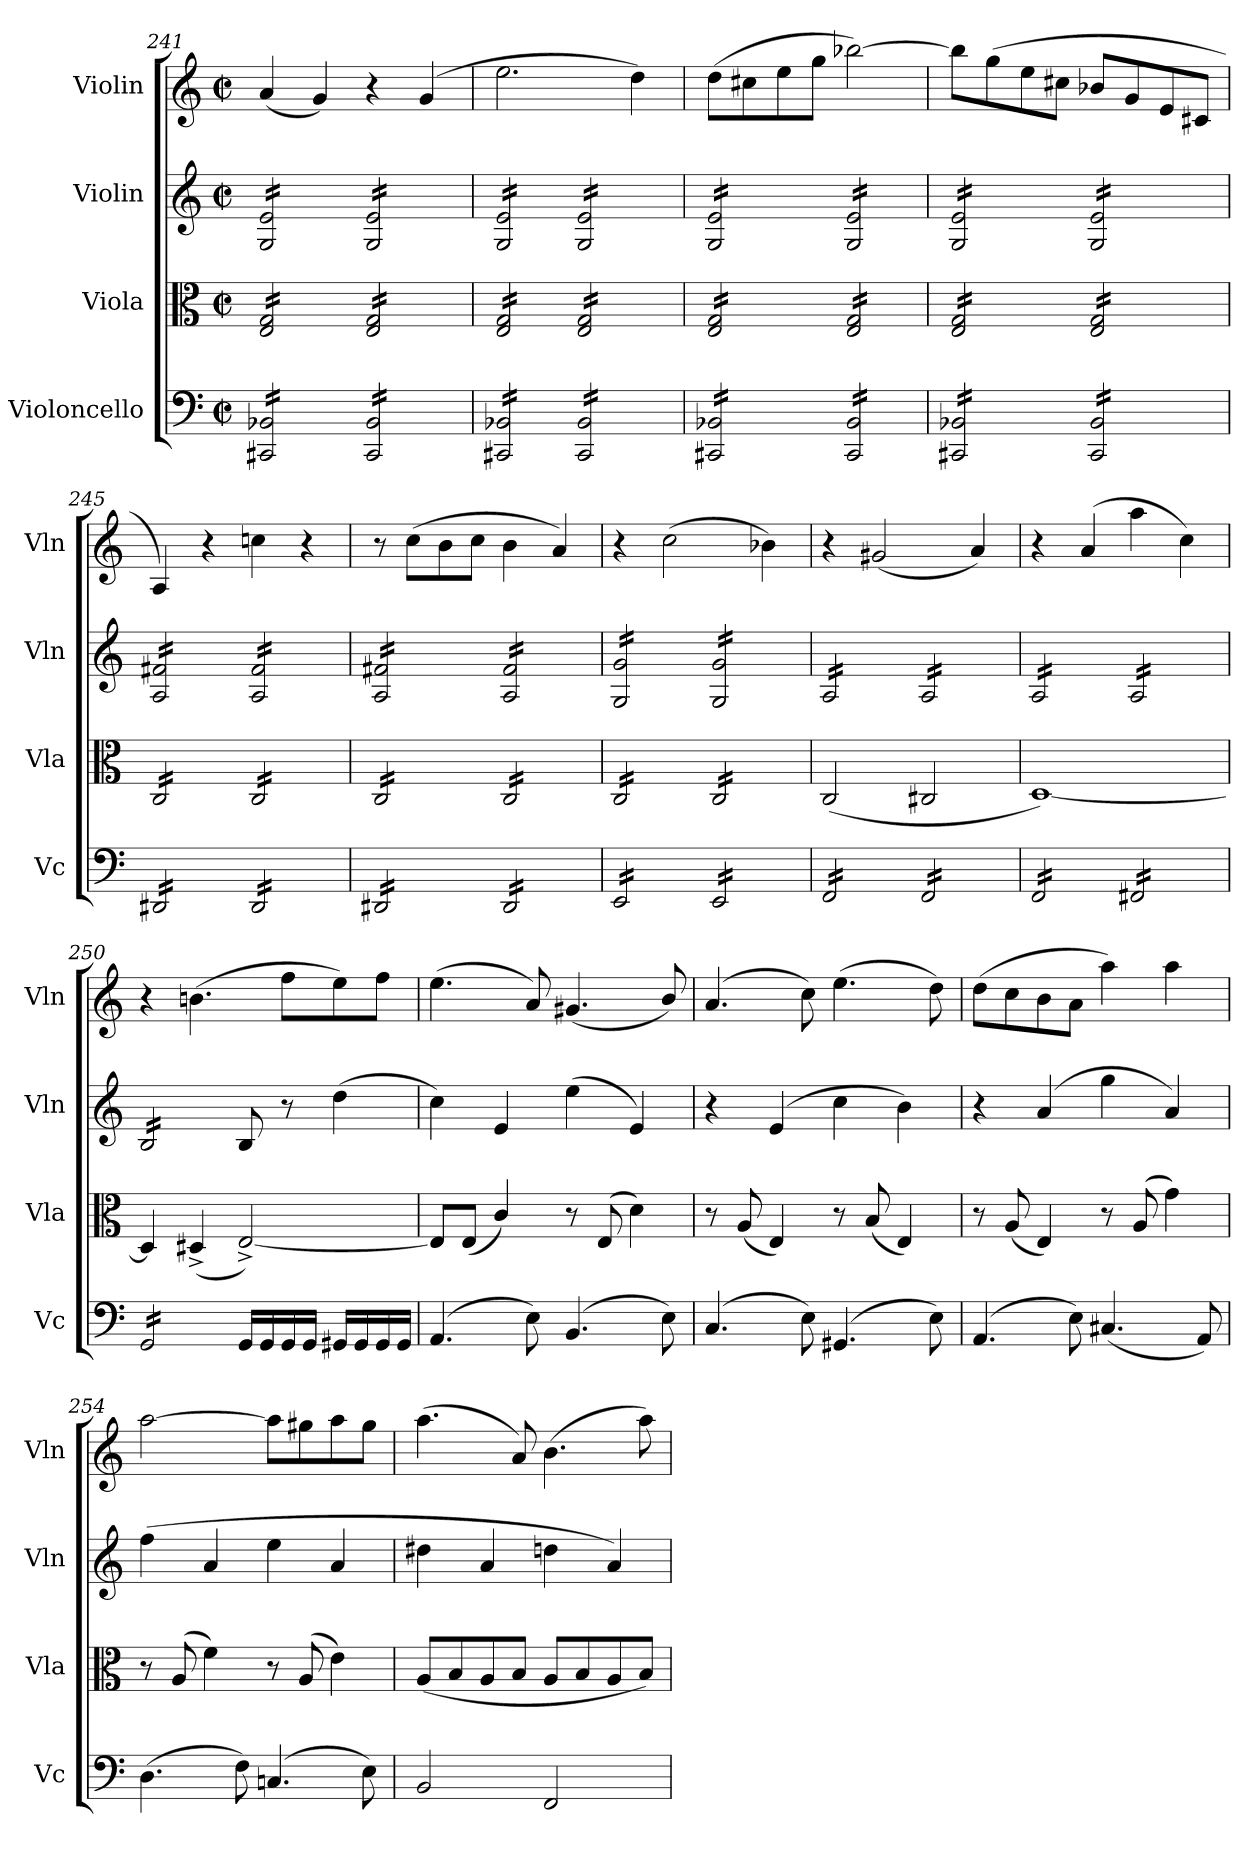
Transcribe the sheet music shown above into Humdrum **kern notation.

**kern	**kern	**kern	**kern
*part4	*part3	*part2	*part1
*staff4	*staff3	*staff2	*staff1
*I"Violoncello	*I"Viola	*I"Violin	*I"Violin
*I'Vc	*I'Vla	*I'Vln	*I'Vln
!!LO:PB:g=z
*clefF4	*clefC3	*clefG2	*clefG2
*k[]	*k[]	*k[]	*k[]
*M2/2	*M2/2	*M2/2	*M2/2
*met(c|)	*met(c|)	*met(c|)	*met(c|)
=241	=241	=241	=241
*tremolo	*	*	*
*	*tremolo	*	*
*	*	*tremolo	*
16CC#X/ 16BB-X/LL	16E/ 16G/LL	16G/ 16e/LL	(4a/
16CC#X/ 16BB-X/	16E/ 16G/	16G/ 16e/	.
16CC#X/ 16BB-X/	16E/ 16G/	16G/ 16e/	.
16CC#X/ 16BB-X/	16E/ 16G/	16G/ 16e/	.
16CC#X/ 16BB-X/	16E/ 16G/	16G/ 16e/	4g/)
16CC#X/ 16BB-X/	16E/ 16G/	16G/ 16e/	.
16CC#X/ 16BB-X/	16E/ 16G/	16G/ 16e/	.
16CC#X/ 16BB-X/JJ	16E/ 16G/JJ	16G/ 16e/JJ	.
16CC#/ 16BB-/LL	16E/ 16G/LL	16G/ 16e/LL	4r
16CC#/ 16BB-/	16E/ 16G/	16G/ 16e/	.
16CC#/ 16BB-/	16E/ 16G/	16G/ 16e/	.
16CC#/ 16BB-/	16E/ 16G/	16G/ 16e/	.
16CC#/ 16BB-/	16E/ 16G/	16G/ 16e/	(>4g/
16CC#/ 16BB-/	16E/ 16G/	16G/ 16e/	.
16CC#/ 16BB-/	16E/ 16G/	16G/ 16e/	.
16CC#/ 16BB-/JJ	16E/ 16G/JJ	16G/ 16e/JJ	.
=242	=242	=242	=242
16CC#X/ 16BB-X/LL	16E/ 16G/LL	16G/ 16e/LL	2.ee\
16CC#X/ 16BB-X/	16E/ 16G/	16G/ 16e/	.
16CC#X/ 16BB-X/	16E/ 16G/	16G/ 16e/	.
16CC#X/ 16BB-X/	16E/ 16G/	16G/ 16e/	.
16CC#X/ 16BB-X/	16E/ 16G/	16G/ 16e/	.
16CC#X/ 16BB-X/	16E/ 16G/	16G/ 16e/	.
16CC#X/ 16BB-X/	16E/ 16G/	16G/ 16e/	.
16CC#X/ 16BB-X/JJ	16E/ 16G/JJ	16G/ 16e/JJ	.
16CC#/ 16BB-/LL	16E/ 16G/LL	16G/ 16e/LL	.
16CC#/ 16BB-/	16E/ 16G/	16G/ 16e/	.
16CC#/ 16BB-/	16E/ 16G/	16G/ 16e/	.
16CC#/ 16BB-/	16E/ 16G/	16G/ 16e/	.
16CC#/ 16BB-/	16E/ 16G/	16G/ 16e/	4dd\)
16CC#/ 16BB-/	16E/ 16G/	16G/ 16e/	.
16CC#/ 16BB-/	16E/ 16G/	16G/ 16e/	.
16CC#/ 16BB-/JJ	16E/ 16G/JJ	16G/ 16e/JJ	.
=243	=243	=243	=243
16CC#X/ 16BB-X/LL	16E/ 16G/LL	16G/ 16e/LL	(8dd\L
16CC#X/ 16BB-X/	16E/ 16G/	16G/ 16e/	.
16CC#X/ 16BB-X/	16E/ 16G/	16G/ 16e/	8cc#X\
16CC#X/ 16BB-X/	16E/ 16G/	16G/ 16e/	.
16CC#X/ 16BB-X/	16E/ 16G/	16G/ 16e/	8ee\
16CC#X/ 16BB-X/	16E/ 16G/	16G/ 16e/	.
16CC#X/ 16BB-X/	16E/ 16G/	16G/ 16e/	8gg\J
16CC#X/ 16BB-X/JJ	16E/ 16G/JJ	16G/ 16e/JJ	.
16CC#/ 16BB-/LL	16E/ 16G/LL	16G/ 16e/LL	[2bb-X\)
16CC#/ 16BB-/	16E/ 16G/	16G/ 16e/	.
16CC#/ 16BB-/	16E/ 16G/	16G/ 16e/	.
16CC#/ 16BB-/	16E/ 16G/	16G/ 16e/	.
16CC#/ 16BB-/	16E/ 16G/	16G/ 16e/	.
16CC#/ 16BB-/	16E/ 16G/	16G/ 16e/	.
16CC#/ 16BB-/	16E/ 16G/	16G/ 16e/	.
16CC#/ 16BB-/JJ	16E/ 16G/JJ	16G/ 16e/JJ	.
=244	=244	=244	=244
16CC#X/ 16BB-X/LL	16E/ 16G/LL	16G/ 16e/LL	8bb-\L]
16CC#X/ 16BB-X/	16E/ 16G/	16G/ 16e/	.
16CC#X/ 16BB-X/	16E/ 16G/	16G/ 16e/	(8gg\
16CC#X/ 16BB-X/	16E/ 16G/	16G/ 16e/	.
16CC#X/ 16BB-X/	16E/ 16G/	16G/ 16e/	8ee\
16CC#X/ 16BB-X/	16E/ 16G/	16G/ 16e/	.
16CC#X/ 16BB-X/	16E/ 16G/	16G/ 16e/	8cc#X\J
16CC#X/ 16BB-X/JJ	16E/ 16G/JJ	16G/ 16e/JJ	.
16CC#/ 16BB-/LL	16E/ 16G/LL	16G/ 16e/LL	8b-X/L
16CC#/ 16BB-/	16E/ 16G/	16G/ 16e/	.
16CC#/ 16BB-/	16E/ 16G/	16G/ 16e/	8g/
16CC#/ 16BB-/	16E/ 16G/	16G/ 16e/	.
16CC#/ 16BB-/	16E/ 16G/	16G/ 16e/	8e/
16CC#/ 16BB-/	16E/ 16G/	16G/ 16e/	.
16CC#/ 16BB-/	16E/ 16G/	16G/ 16e/	8c#X/J
16CC#/ 16BB-/JJ	16E/ 16G/JJ	16G/ 16e/JJ	.
=245	=245	=245	=245
16DD#X/LL	16C/LL	16A/ 16f#X/LL	4A/)
16DD#X/	16C/	16A/ 16f#X/	.
16DD#X/	16C/	16A/ 16f#X/	.
16DD#X/	16C/	16A/ 16f#X/	.
16DD#X/	16C/	16A/ 16f#X/	4r
16DD#X/	16C/	16A/ 16f#X/	.
16DD#X/	16C/	16A/ 16f#X/	.
16DD#X/JJ	16C/JJ	16A/ 16f#X/JJ	.
16DD#/LL	16C/LL	16A/ 16f#/LL	4ccn\
16DD#/	16C/	16A/ 16f#/	.
16DD#/	16C/	16A/ 16f#/	.
16DD#/	16C/	16A/ 16f#/	.
16DD#/	16C/	16A/ 16f#/	4r
16DD#/	16C/	16A/ 16f#/	.
16DD#/	16C/	16A/ 16f#/	.
16DD#/JJ	16C/JJ	16A/ 16f#/JJ	.
=246	=246	=246	=246
16DD#X/LL	16C/LL	16A/ 16f#X/LL	8r
16DD#X/	16C/	16A/ 16f#X/	.
16DD#X/	16C/	16A/ 16f#X/	(8cc\L
16DD#X/	16C/	16A/ 16f#X/	.
16DD#X/	16C/	16A/ 16f#X/	8b\
16DD#X/	16C/	16A/ 16f#X/	.
16DD#X/	16C/	16A/ 16f#X/	8cc\J
16DD#X/JJ	16C/JJ	16A/ 16f#X/JJ	.
16DD#/LL	16C/LL	16A/ 16f#/LL	4b\
16DD#/	16C/	16A/ 16f#/	.
16DD#/	16C/	16A/ 16f#/	.
16DD#/	16C/	16A/ 16f#/	.
16DD#/	16C/	16A/ 16f#/	4a/)
16DD#/	16C/	16A/ 16f#/	.
16DD#/	16C/	16A/ 16f#/	.
16DD#/JJ	16C/JJ	16A/ 16f#/JJ	.
=247	=247	=247	=247
16EE/LL	16C/LL	16G/ 16g/LL	4r
16EE/	16C/	16G/ 16g/	.
16EE/	16C/	16G/ 16g/	.
16EE/	16C/	16G/ 16g/	.
16EE/	16C/	16G/ 16g/	(2cc\
16EE/	16C/	16G/ 16g/	.
16EE/	16C/	16G/ 16g/	.
16EE/JJ	16C/JJ	16G/ 16g/JJ	.
16EE/LL	16C/LL	16G/ 16g/LL	.
16EE/	16C/	16G/ 16g/	.
16EE/	16C/	16G/ 16g/	.
16EE/	16C/	16G/ 16g/	.
16EE/	16C/	16G/ 16g/	4b-X\)
16EE/	16C/	16G/ 16g/	.
16EE/	16C/	16G/ 16g/	.
16EE/JJ	16C/JJ	16G/ 16g/JJ	.
*	*Xtremolo	*	*
=248	=248	=248	=248
16FF/LL	(2C/	16A/LL	4r
16FF/	.	16A/	.
16FF/	.	16A/	.
16FF/	.	16A/	.
16FF/	.	16A/	(2g#X/
16FF/	.	16A/	.
16FF/	.	16A/	.
16FF/JJ	.	16A/JJ	.
16FF/LL	2C#X/	16A/LL	.
16FF/	.	16A/	.
16FF/	.	16A/	.
16FF/	.	16A/	.
16FF/	.	16A/	4a/)
16FF/	.	16A/	.
16FF/	.	16A/	.
16FF/JJ	.	16A/JJ	.
=249	=249	=249	=249
16FF/LL	[1D)	16A/LL	4r
16FF/	.	16A/	.
16FF/	.	16A/	.
16FF/	.	16A/	.
16FF/	.	16A/	(4a/
16FF/	.	16A/	.
16FF/	.	16A/	.
16FF/JJ	.	16A/JJ	.
16FF#X/LL	.	16A/LL	4aa\
16FF#X/	.	16A/	.
16FF#X/	.	16A/	.
16FF#X/	.	16A/	.
16FF#X/	.	16A/	4cc\)
16FF#X/	.	16A/	.
16FF#X/	.	16A/	.
16FF#X/JJ	.	16A/JJ	.
=250	=250	=250	=250
16GG/LL	4D/]	16B/LL	4r
16GG/	.	16B/	.
16GG/	.	16B/	.
16GG/	.	16B/	.
16GG/	(4D#X^/	16B/	(4.bn\
16GG/	.	16B/	.
16GG/	.	16B/	.
16GG/JJ	.	16B/JJ	.
*	*	*Xtremolo	*
*Xtremolo	*	*	*
16GG/LL	[2E^/)	8B/	.
16GG/	.	.	.
16GG/	.	8r	8ff\L
16GG/JJ	.	.	.
16GG#X/LL	.	(4dd\	8ee\)
16GG#/	.	.	.
16GG#/	.	.	8ff\J
16GG#/JJ	.	.	.
=251	=251	=251	=251
(4.AA/	8E/L]	4cc\)	(4.ee\
.	(8E/J	.	.
.	4c/)	4e/	.
8E\)	.	.	8a/)
(4.BB/	8r	(4ee\	(4.g#X/
.	(8E/	.	.
.	4d\)	4e/)	.
8E\)	.	.	8b/)
=252	=252	=252	=252
(4.C/	8r	4r	(4.a/
.	(8A/	.	.
.	4E/)	(4e/	.
8E\)	.	.	8cc\)
(4.GG#X/	8r	4cc\	(4.ee\
.	(8B/	.	.
.	4E/)	4b\)	.
8E\)	.	.	8dd\)
=253	=253	=253	=253
(4.AA/	8r	4r	(8dd\L
.	(8A/	.	8cc\
.	4E/)	(4a/	8b\
8E\)	.	.	8a\J
(4.C#X/	8r	4gg\	4aa\)
.	(8A/	.	.
.	4g\)	4a/)	4aa\
8AA/)	.	.	.
=254	=254	=254	=254
(4.D\	8r	(4ff\	[2aa\
.	(8A/	.	.
.	4f\)	4a/	.
8F\)	.	.	.
(4.Cn/	8r	4ee\	8aa\L]
.	(8A/	.	8gg#X\
.	4e\)	4a/	8aa\
8E\)	.	.	8gg#\J
=255	=255	=255	=255
2BB/	(8A/L	4dd#X\	(4.aa\
.	8B/	.	.
.	8A/	4a/	.
.	8B/J	.	8a/)
2FF/	8A/L	4ddn\	(4.b\
.	8B/	.	.
.	8A/	4a/)	.
.	8B/J)	.	8aa\)
=	=	=	=
*-	*-	*-	*-
